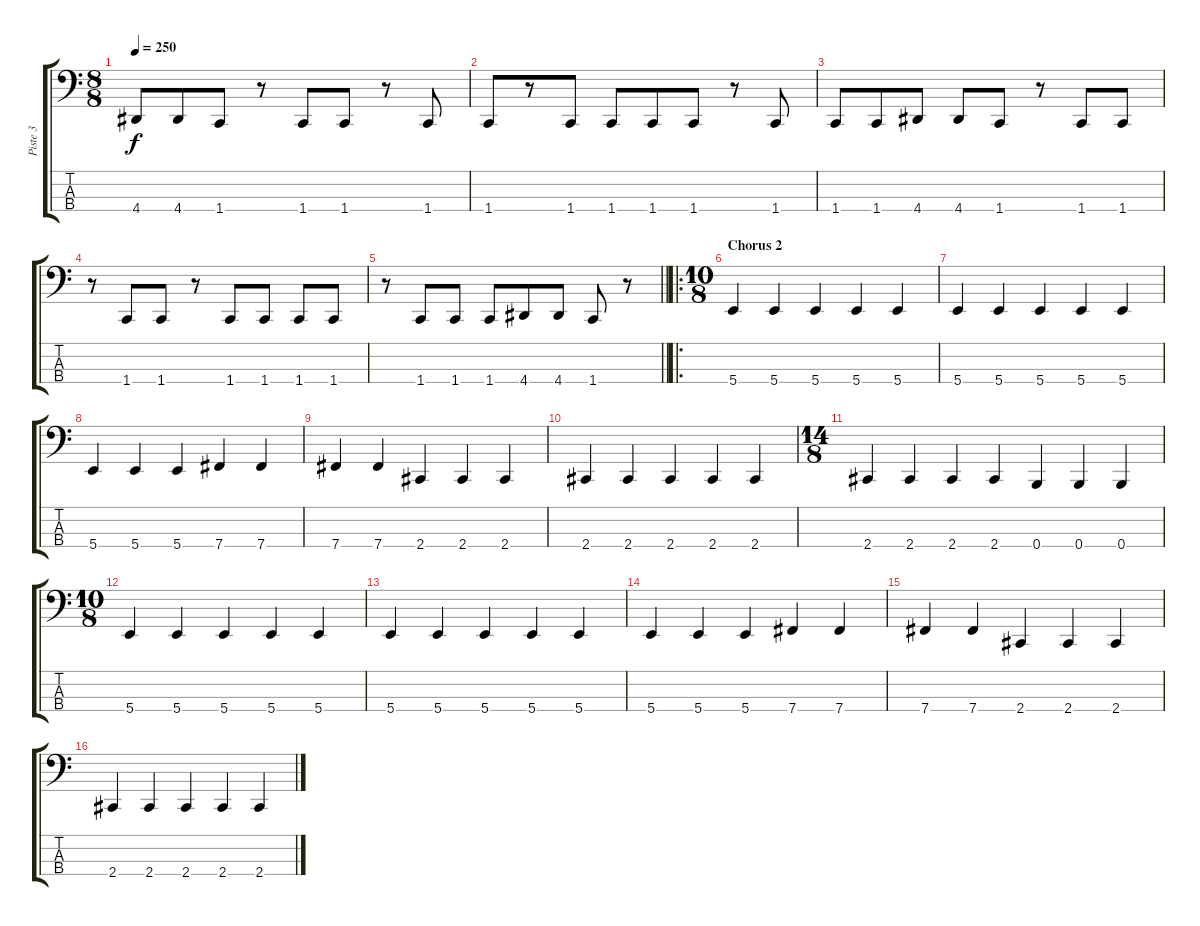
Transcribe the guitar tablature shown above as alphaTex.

\track ("Piste 3" "Piste 3") {instrument electricbasspick}
\staff {score tabs}
\tuning (D2 A1 E1 B0) {hide}
\ts (8 8)
\tempo 250
\clef f4
\ks c
4.4.8{dy f} 4.4.8 1.4.8 r.8 1.4.8 1.4.8 r.8 1.4.8 |
1.4.8 r.8 1.4.8 1.4.8 1.4.8 1.4.8 r.8 1.4.8 |
1.4.8 1.4.8 4.4.8 4.4.8 1.4.8 r.8 1.4.8 1.4.8 |
r.8 1.4.8 1.4.8 r.8 1.4.8 1.4.8 1.4.8 1.4.8 |
\barLineRight lightlight
r.8 1.4.8 1.4.8 1.4.8 4.4.8 4.4.8 1.4.8 r.8 |
\ro
\ts (10 8)
\section ("" "Chorus 2")
5.4.4 5.4.4 5.4.4 5.4.4 5.4.4 |
5.4.4 5.4.4 5.4.4 5.4.4 5.4.4 |
5.4.4 5.4.4 5.4.4 7.4.4 7.4.4 |
7.4.4 7.4.4 2.4.4 2.4.4 2.4.4 |
2.4.4 2.4.4 2.4.4 2.4.4 2.4.4 |
\ts (14 8)
2.4.4 2.4.4 2.4.4 2.4.4 0.4.4 0.4.4 0.4.4 |
\ts (10 8)
5.4.4 5.4.4 5.4.4 5.4.4 5.4.4 |
5.4.4 5.4.4 5.4.4 5.4.4 5.4.4 |
5.4.4 5.4.4 5.4.4 7.4.4 7.4.4 |
7.4.4 7.4.4 2.4.4 2.4.4 2.4.4 |
2.4.4 2.4.4 2.4.4 2.4.4 2.4.4
